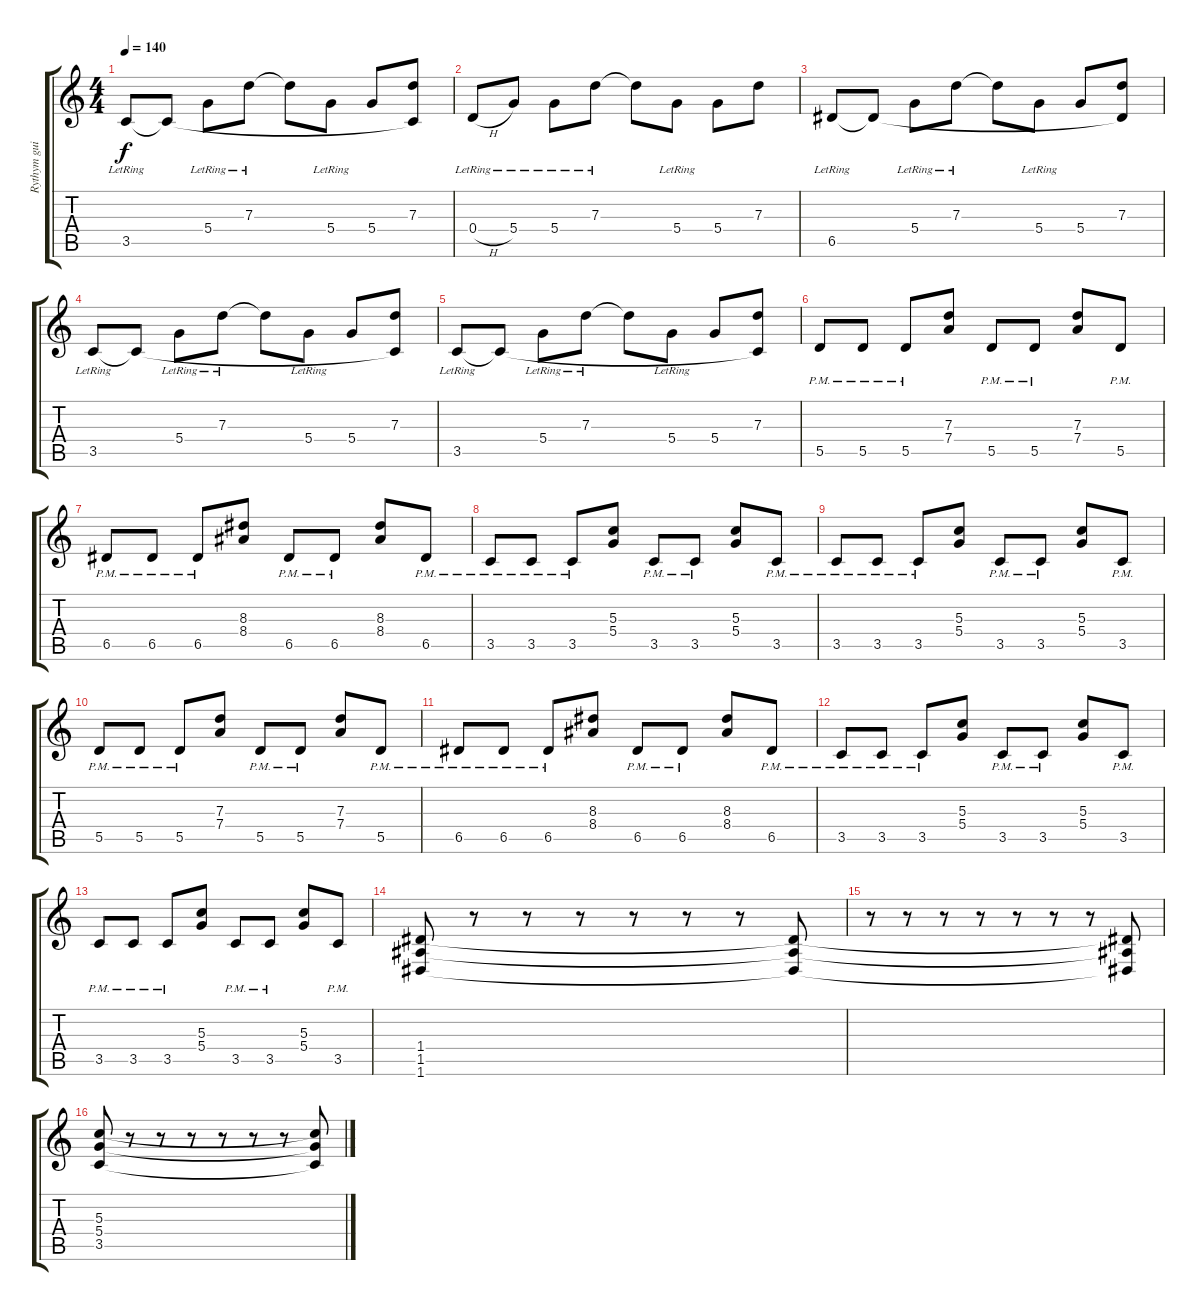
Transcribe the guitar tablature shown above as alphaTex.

\track ("Rythym guitar" "Rythym gui") {instrument electricguitarclean}
\staff {score tabs}
\tuning (E4 B3 G3 D3 A2 D2) {hide}
\ts (4 4)
\tempo 140
\clef g2
\ks c
3.5{lr}.8{dy f} 3.5{t}.8 5.4{lr}.8 7.3{lr}.8 7.3{t}.8 5.4{lr}.8 5.4.8 (7.3 3.5{t}).8 |
0.4{h lr}.8 5.4{lr}.8 5.4{lr}.8 7.3{lr}.8 7.3{t}.8 5.4{lr}.8 5.4.8 7.3.8 |
6.5{lr}.8 6.5{t}.8 5.4{lr}.8 7.3{lr}.8 7.3{t}.8 5.4{lr}.8 5.4.8 (7.3 6.5{t}).8 |
3.5{lr}.8 3.5{t}.8 5.4{lr}.8 7.3{lr}.8 7.3{t}.8 5.4{lr}.8 5.4.8 (7.3 3.5{t}).8 |
3.5{lr}.8 3.5{t}.8 5.4{lr}.8 7.3{lr}.8 7.3{t}.8 5.4{lr}.8 5.4.8 (7.3 3.5{t}).8 |
5.5{pm}.8{instrument electricguitarclean} 5.5{pm}.8 5.5{pm}.8 (7.3 7.4).8 5.5{pm}.8 5.5{pm}.8 (7.3 7.4).8 5.5{pm}.8 |
6.5{pm}.8 6.5{pm}.8 6.5{pm}.8 (8.3 8.4).8 6.5{pm}.8 6.5{pm}.8 (8.3 8.4).8 6.5{pm}.8 |
3.5{pm}.8 3.5{pm}.8 3.5{pm}.8 (5.3 5.4).8 3.5{pm}.8 3.5{pm}.8 (5.3 5.4).8 3.5{pm}.8 |
3.5{pm}.8 3.5{pm}.8 3.5{pm}.8 (5.3 5.4).8 3.5{pm}.8 3.5{pm}.8 (5.3 5.4).8 3.5{pm}.8 |
5.5{pm}.8{instrument electricguitarclean} 5.5{pm}.8 5.5{pm}.8 (7.3 7.4).8 5.5{pm}.8 5.5{pm}.8 (7.3 7.4).8 5.5{pm}.8 |
6.5{pm}.8 6.5{pm}.8 6.5{pm}.8 (8.3 8.4).8 6.5{pm}.8 6.5{pm}.8 (8.3 8.4).8 6.5{pm}.8 |
3.5{pm}.8 3.5{pm}.8 3.5{pm}.8 (5.3 5.4).8 3.5{pm}.8 3.5{pm}.8 (5.3 5.4).8 3.5{pm}.8 |
3.5{pm}.8 3.5{pm}.8 3.5{pm}.8 (5.3 5.4).8 3.5{pm}.8 3.5{pm}.8 (5.3 5.4).8 3.5{pm}.8 |
(1.4 1.5 1.6).8{instrument electricguitarclean} r.8 r.8 r.8 r.8 r.8 r.8 (1.4{t} 1.5{t} 1.6{t}).8 |
r.8 r.8 r.8 r.8 r.8 r.8 r.8 (1.4{t} 1.5{t} 1.6{t}).8 |
(5.3 5.4 3.5).8 r.8 r.8 r.8 r.8 r.8 r.8 (5.3{t} 5.4{t} 3.5{t}).8
